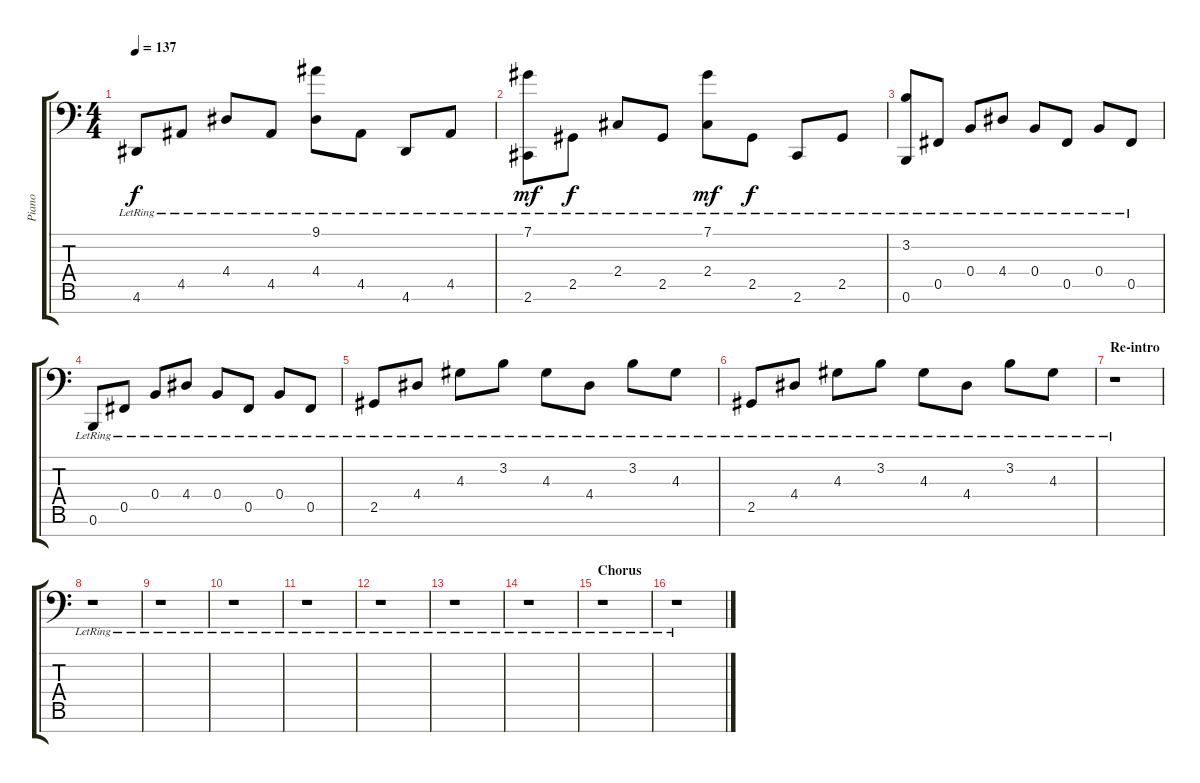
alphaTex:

\track ("Piano" "Piano") {instrument acousticgrandpiano}
\staff {score tabs}
\tuning (Db4 Ab3 E3 B2 Gb2 B1 Gb1) {hide}
\ts (4 4)
\tempo 137
\clef f4
\ks c
4.6{lr}.8{dy f} 4.5{lr}.8 4.4{lr}.8 4.5{lr}.8 (9.1{lr} 4.4{lr}).8 4.5{lr}.8 4.6{lr}.8 4.5{lr}.8 |
(7.1{lr} 2.6{lr}).8{dy mf} 2.5{lr}.8{dy f} 2.4{lr}.8 2.5{lr}.8 (7.1{lr} 2.4{lr}).8{dy mf} 2.5{lr}.8{dy f} 2.6{lr}.8 2.5{lr}.8 |
(3.2{lr} 0.6{lr}).8 0.5{lr}.8 0.4{lr}.8 4.4{lr}.8 0.4{lr}.8 0.5{lr}.8 0.4{lr}.8 0.5{lr}.8 |
0.6{lr}.8 0.5{lr}.8 0.4{lr}.8 4.4{lr}.8 0.4{lr}.8 0.5{lr}.8 0.4{lr}.8 0.5{lr}.8 |
2.5{lr}.8 4.4{lr}.8 4.3{lr}.8 3.2{lr}.8 4.3{lr}.8 4.4{lr}.8 3.2{lr}.8 4.3{lr}.8 |
2.5{lr}.8 4.4{lr}.8 4.3{lr}.8 3.2{lr}.8 4.3{lr}.8 4.4{lr}.8 3.2{lr}.8 4.3{lr}.8 |
\section ("" "Re-intro")
r.1 |
r.1 |
r.1 |
r.1 |
r.1 |
r.1 |
r.1 |
r.1 |
\section ("" "Chorus")
r.1 |
r.1
